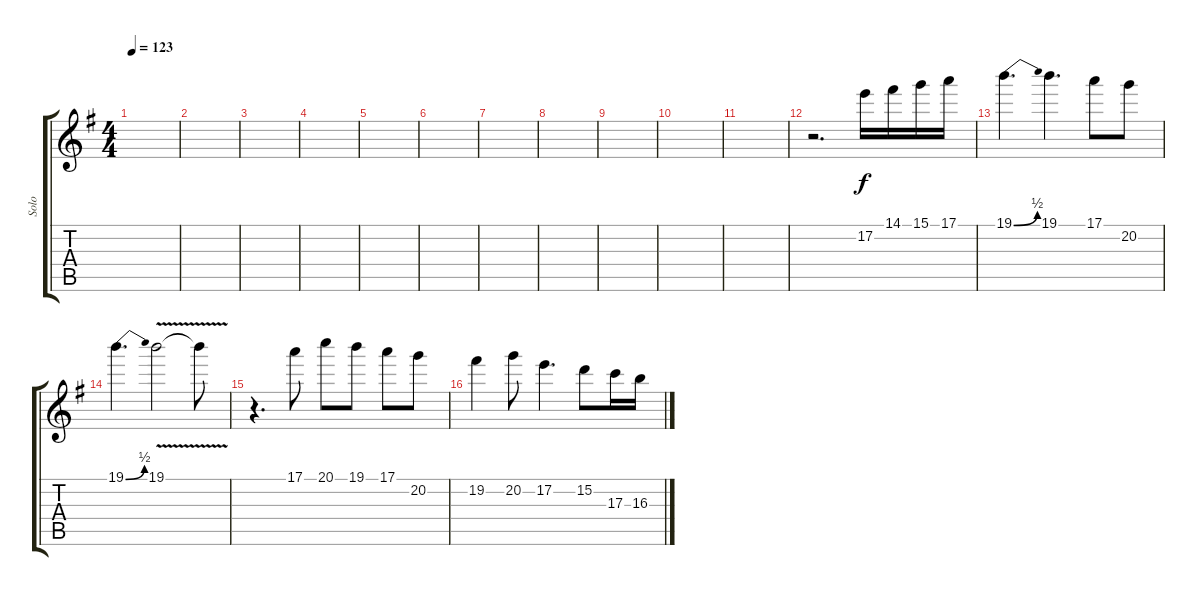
\track ("Solo" "Solo") {instrument distortionguitar}
\staff {score tabs}
\tuning (E4 B3 G3 D3 A2 E2) {hide}
\ts (4 4)
\tempo 123
\clef g2
\ks g
|
|
|
|
|
|
|
|
|
|
|
r.2{d} 17.2.16 14.1.16 15.1.16 17.1.16 |
19.1{be (bend 0 0 60 2)}.4{d} 19.1.4{d} 17.1.8 20.2.8 |
19.1{be (bend 0 0 60 2)}.4{d} 19.1{v}.2 19.1{t}.8 |
r.4{d} 17.1.8 20.1.8 19.1.8 17.1.8 20.2.8 |
19.2.4 20.2.8 17.2.4{d} 15.2.8 17.3.16 16.3.16
